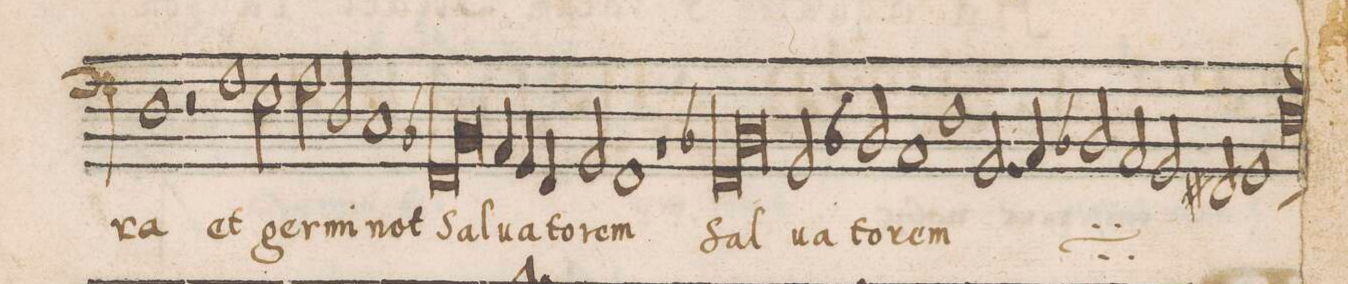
**kern	**text
*I"BASSVS	*
*clefF4	*
*k[]	*
*met(C|)	*
*M2/1	*
1D	-ra
=27-	=27-
2r	.
1F	et
2E\	ger-
=28-	=28-
2F\	.
2D/	-mi-
1C	-net
=29-	=29-
*lig	*
1FF	Sal-
*col	*
2.BB-X/	.
*Xlig	*
4AA/	.
*Xcol	*
=30-	=30-
4GG/	-ua-
4FF/	.
2GG/	-to-
1FF	-rem
=31-	=31-
1r	.
*lig	*
1FF	Sal-
=32-	=32-
1BB-X	.
*Xlig	*
2GG/	-ua-
2BB-X/	-to-
=33-	=33-
1AA	-rem
*	*ij
1D	Sal-
=34-	=34-
2.GG/	-ua-
4AA/	.
2BB-X/	.
2AA/	.
=35-	=35-
2GG/	-to-
2FF#X/	.
1GG	.
=36-	=36-
0Dl	-rem
*	*Xij
=37||	=37||
*-	*-
